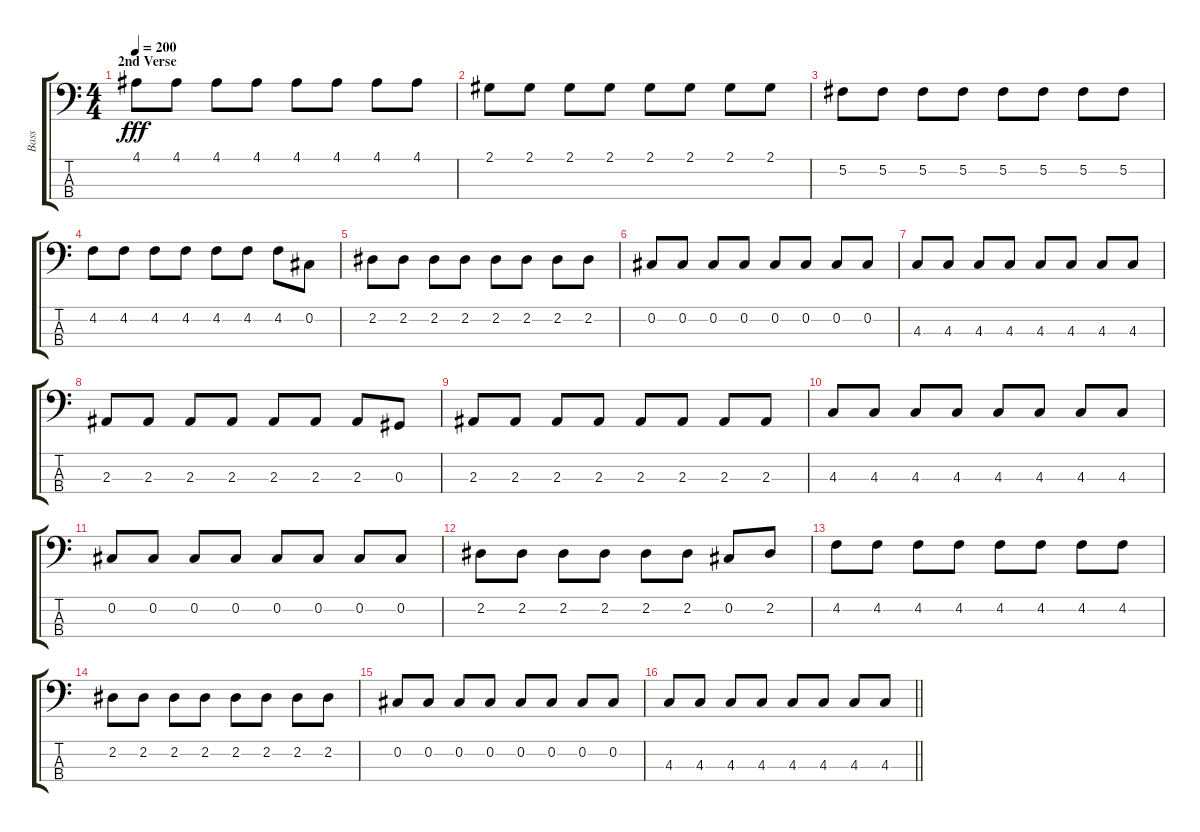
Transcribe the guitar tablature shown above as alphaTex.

\track ("Bass" "Bass") {instrument electricbassfinger}
\staff {score tabs}
\tuning (Gb2 Db2 Ab1 Db1) {hide}
\ts (4 4)
\section ("" "2nd Verse")
\tempo 200
\clef f4
\ks c
4.1.8{dy fff} 4.1.8 4.1.8 4.1.8 4.1.8 4.1.8 4.1.8 4.1.8 |
2.1.8 2.1.8 2.1.8 2.1.8 2.1.8 2.1.8 2.1.8 2.1.8 |
5.2.8 5.2.8 5.2.8 5.2.8 5.2.8 5.2.8 5.2.8 5.2.8 |
4.2.8 4.2.8 4.2.8 4.2.8 4.2.8 4.2.8 4.2.8 0.2.8 |
2.2.8 2.2.8 2.2.8 2.2.8 2.2.8 2.2.8 2.2.8 2.2.8 |
0.2.8 0.2.8 0.2.8 0.2.8 0.2.8 0.2.8 0.2.8 0.2.8 |
4.3.8 4.3.8 4.3.8 4.3.8 4.3.8 4.3.8 4.3.8 4.3.8 |
2.3.8 2.3.8 2.3.8 2.3.8 2.3.8 2.3.8 2.3.8 0.3.8 |
2.3.8 2.3.8 2.3.8 2.3.8 2.3.8 2.3.8 2.3.8 2.3.8 |
4.3.8 4.3.8 4.3.8 4.3.8 4.3.8 4.3.8 4.3.8 4.3.8 |
0.2.8 0.2.8 0.2.8 0.2.8 0.2.8 0.2.8 0.2.8 0.2.8 |
2.2.8 2.2.8 2.2.8 2.2.8 2.2.8 2.2.8 0.2.8 2.2.8 |
4.2.8 4.2.8 4.2.8 4.2.8 4.2.8 4.2.8 4.2.8 4.2.8 |
2.2.8 2.2.8 2.2.8 2.2.8 2.2.8 2.2.8 2.2.8 2.2.8 |
0.2.8 0.2.8 0.2.8 0.2.8 0.2.8 0.2.8 0.2.8 0.2.8 |
\barLineRight lightlight
4.3.8 4.3.8 4.3.8 4.3.8 4.3.8 4.3.8 4.3.8 4.3.8
